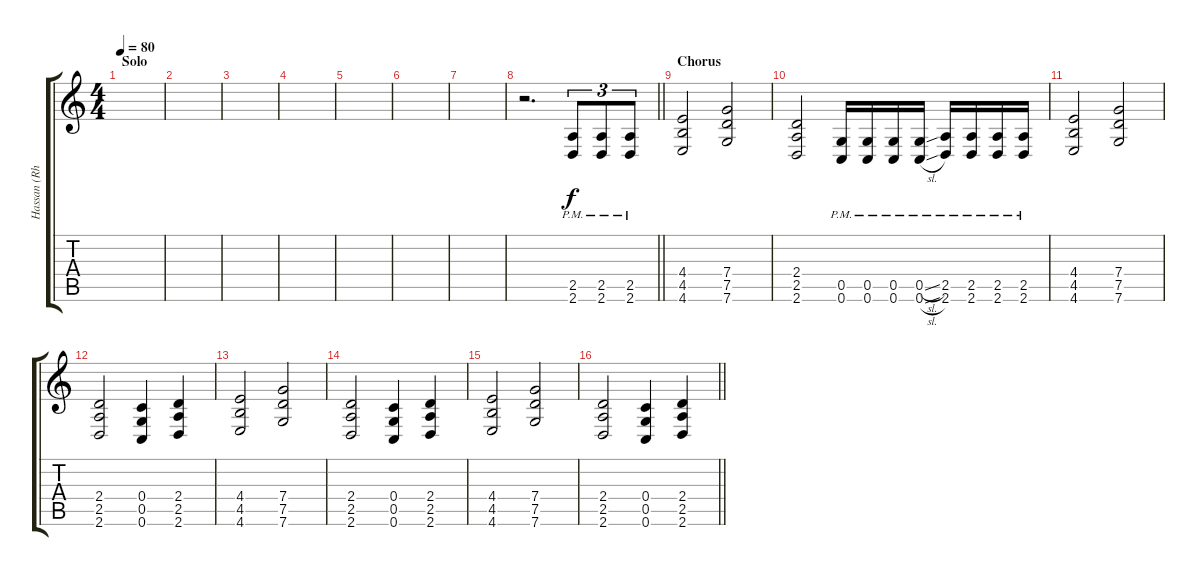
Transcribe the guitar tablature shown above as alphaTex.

\track ("Hassan (Rhythm Guitar)" "Hassan (Rh") {instrument acousticguitarsteel}
\staff {score tabs}
\tuning (D4 A3 F3 C3 G2 C2) {hide}
\ts (4 4)
\section ("" "Solo")
\tempo 80
\clef g2
\ks c
|
|
|
|
|
|
|
\barLineRight lightlight
r.2{d volume 9 balance 12 instrument distortionguitar} (2.5{pm} 2.6{pm}).8{tu (3 2)} (2.5{pm} 2.6{pm}).8{tu (3 2)} (2.5{pm} 2.6{pm}).8{tu (3 2)} |
\section ("" "Chorus")
(4.4 4.5 4.6).2 (7.4 7.5 7.6).2 |
(2.4 2.5 2.6).2 (0.5{pm} 0.6{pm}).16 (0.5{pm} 0.6{pm}).16 (0.5{pm} 0.6{pm}).16 (0.5{sl pm} 0.6{sl pm}).16 (2.5{pm} 2.6{pm}).16 (2.5{pm} 2.6{pm}).16 (2.5{pm} 2.6{pm}).16 (2.5{pm} 2.6{pm}).16 |
(4.4 4.5 4.6).2 (7.4 7.5 7.6).2 |
(2.4 2.5 2.6).2 (0.4 0.5 0.6).4 (2.4 2.5 2.6).4 |
(4.4 4.5 4.6).2 (7.4 7.5 7.6).2 |
(2.4 2.5 2.6).2 (0.4 0.5 0.6).4 (2.4 2.5 2.6).4 |
(4.4 4.5 4.6).2 (7.4 7.5 7.6).2 |
\barLineRight lightlight
(2.4 2.5 2.6).2 (0.4 0.5 0.6).4 (2.4 2.5 2.6).4
